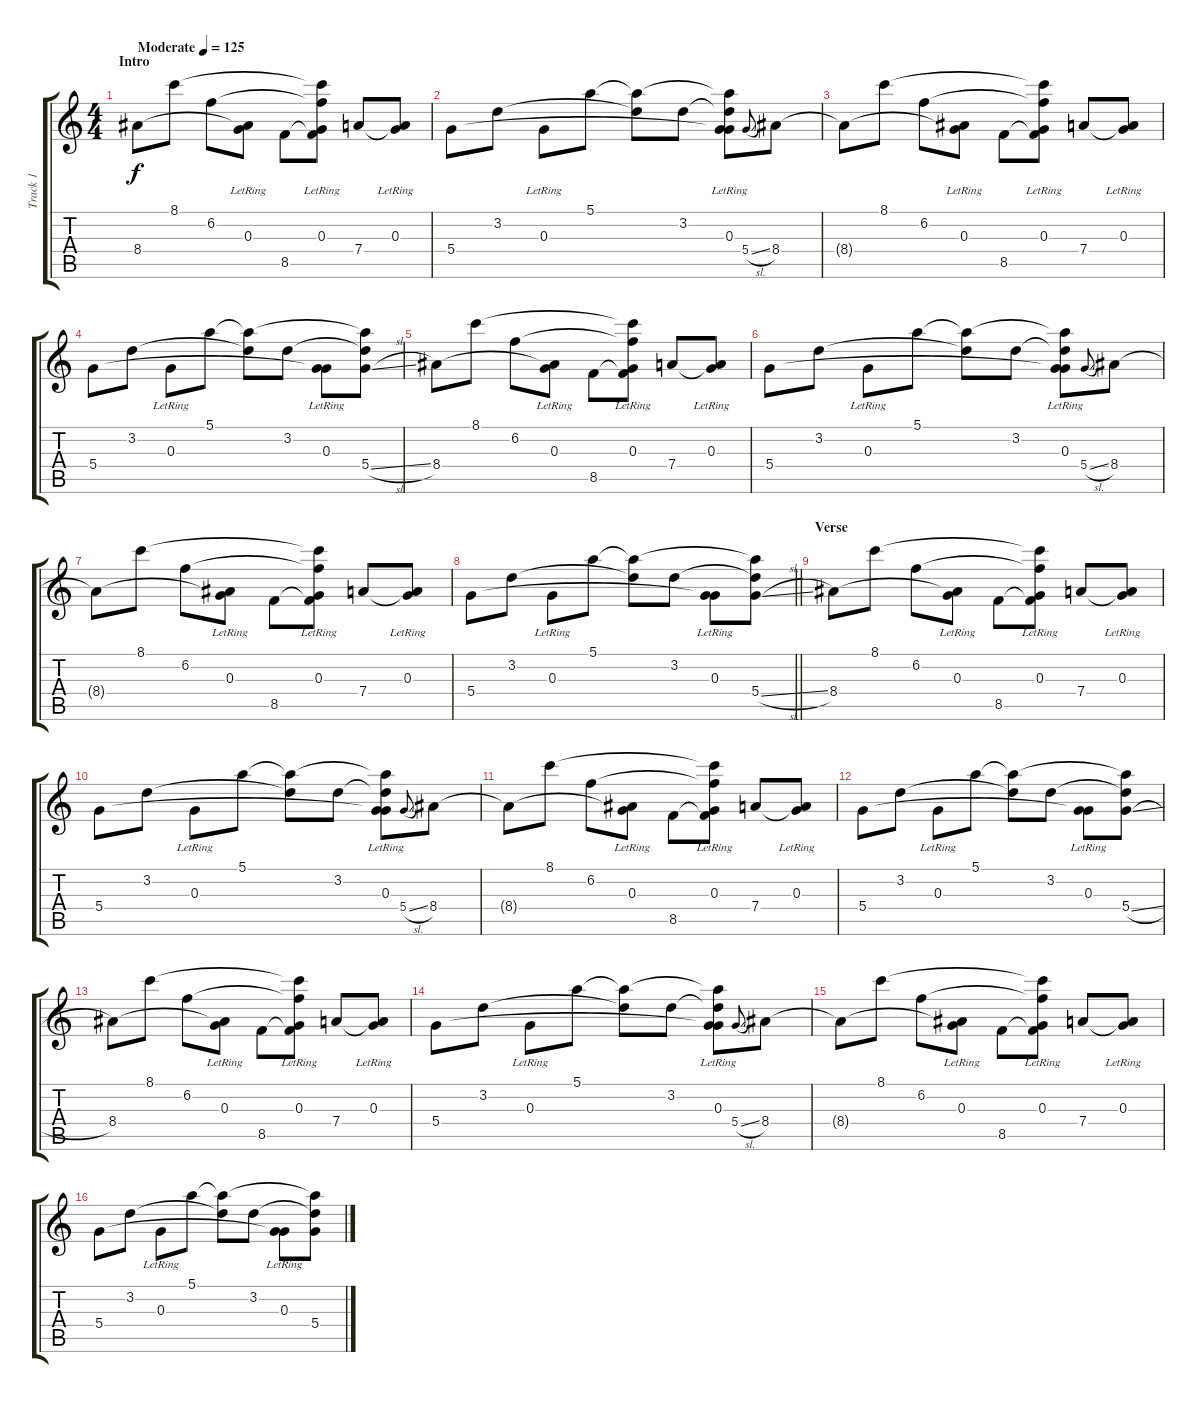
\track ("Track 1" "Track 1") {instrument acousticguitarsteel}
\staff {score tabs}
\tuning (E4 B3 G3 D3 A2 E2) {hide}
\ts (4 4)
\section ("" "Intro")
\tempo (125 "Moderate")
\clef g2
\ks c
8.4.8{dy f instrument acousticguitarsteel} 8.1.8 6.2.8 (0.3{lr} 8.4{t}).8 8.5.8 (8.1{t} 6.2{t} 0.3{lr} 8.5{t}).8 7.4.8 (0.3{lr} 7.4{t}).8 |
5.4.8 3.2.8 0.3{lr}.8 5.1.8 (5.1{t} 3.2{t}).8 3.2.8 (5.1{t} 3.2{t} 0.3{lr} 5.4{t}).8 5.4{sl}.8{gr onbeat} 8.4.8 |
8.4{t}.8 8.1.8 6.2.8 (0.3{lr} 8.4{t}).8 8.5.8 (8.1{t} 6.2{t} 0.3{lr} 8.5{t}).8 7.4.8 (0.3{lr} 7.4{t}).8 |
5.4.8 3.2.8 0.3{lr}.8 5.1.8 (5.1{t} 3.2{t}).8 3.2.8 (0.3{lr} 5.4{t}).8 (5.1{t} 3.2{t} 5.4{sl}).8 |
8.4.8 8.1.8 6.2.8 (0.3{lr} 8.4{t}).8 8.5.8 (8.1{t} 6.2{t} 0.3{lr} 8.5{t}).8 7.4.8 (0.3{lr} 7.4{t}).8 |
5.4.8 3.2.8 0.3{lr}.8 5.1.8 (5.1{t} 3.2{t}).8 3.2.8 (5.1{t} 3.2{t} 0.3{lr} 5.4{t}).8 5.4{sl}.8{gr onbeat} 8.4.8 |
8.4{t}.8 8.1.8 6.2.8 (0.3{lr} 8.4{t}).8 8.5.8 (8.1{t} 6.2{t} 0.3{lr} 8.5{t}).8 7.4.8 (0.3{lr} 7.4{t}).8 |
\barLineRight lightlight
5.4.8 3.2.8 0.3{lr}.8 5.1.8 (5.1{t} 3.2{t}).8 3.2.8 (0.3{lr} 5.4{t}).8 (5.1{t} 3.2{t} 5.4{sl}).8 |
\section ("" "Verse")
8.4.8 8.1.8 6.2.8 (0.3{lr} 8.4{t}).8 8.5.8 (8.1{t} 6.2{t} 0.3{lr} 8.5{t}).8 7.4.8 (0.3{lr} 7.4{t}).8 |
5.4.8 3.2.8 0.3{lr}.8 5.1.8 (5.1{t} 3.2{t}).8 3.2.8 (5.1{t} 3.2{t} 0.3{lr} 5.4{t}).8 5.4{sl}.8{gr onbeat} 8.4.8 |
8.4{t}.8 8.1.8 6.2.8 (0.3{lr} 8.4{t}).8 8.5.8 (8.1{t} 6.2{t} 0.3{lr} 8.5{t}).8 7.4.8 (0.3{lr} 7.4{t}).8 |
5.4.8 3.2.8 0.3{lr}.8 5.1.8 (5.1{t} 3.2{t}).8 3.2.8 (0.3{lr} 5.4{t}).8 (5.1{t} 3.2{t} 5.4{sl}).8 |
8.4.8 8.1.8 6.2.8 (0.3{lr} 8.4{t}).8 8.5.8 (8.1{t} 6.2{t} 0.3{lr} 8.5{t}).8 7.4.8 (0.3{lr} 7.4{t}).8 |
5.4.8 3.2.8 0.3{lr}.8 5.1.8 (5.1{t} 3.2{t}).8 3.2.8 (5.1{t} 3.2{t} 0.3{lr} 5.4{t}).8 5.4{sl}.8{gr onbeat} 8.4.8 |
8.4{t}.8 8.1.8 6.2.8 (0.3{lr} 8.4{t}).8 8.5.8 (8.1{t} 6.2{t} 0.3{lr} 8.5{t}).8 7.4.8 (0.3{lr} 7.4{t}).8 |
5.4.8 3.2.8 0.3{lr}.8 5.1.8 (5.1{t} 3.2{t}).8 3.2.8 (0.3{lr} 5.4{t}).8 (5.1{t} 3.2{t} 5.4{sl}).8
